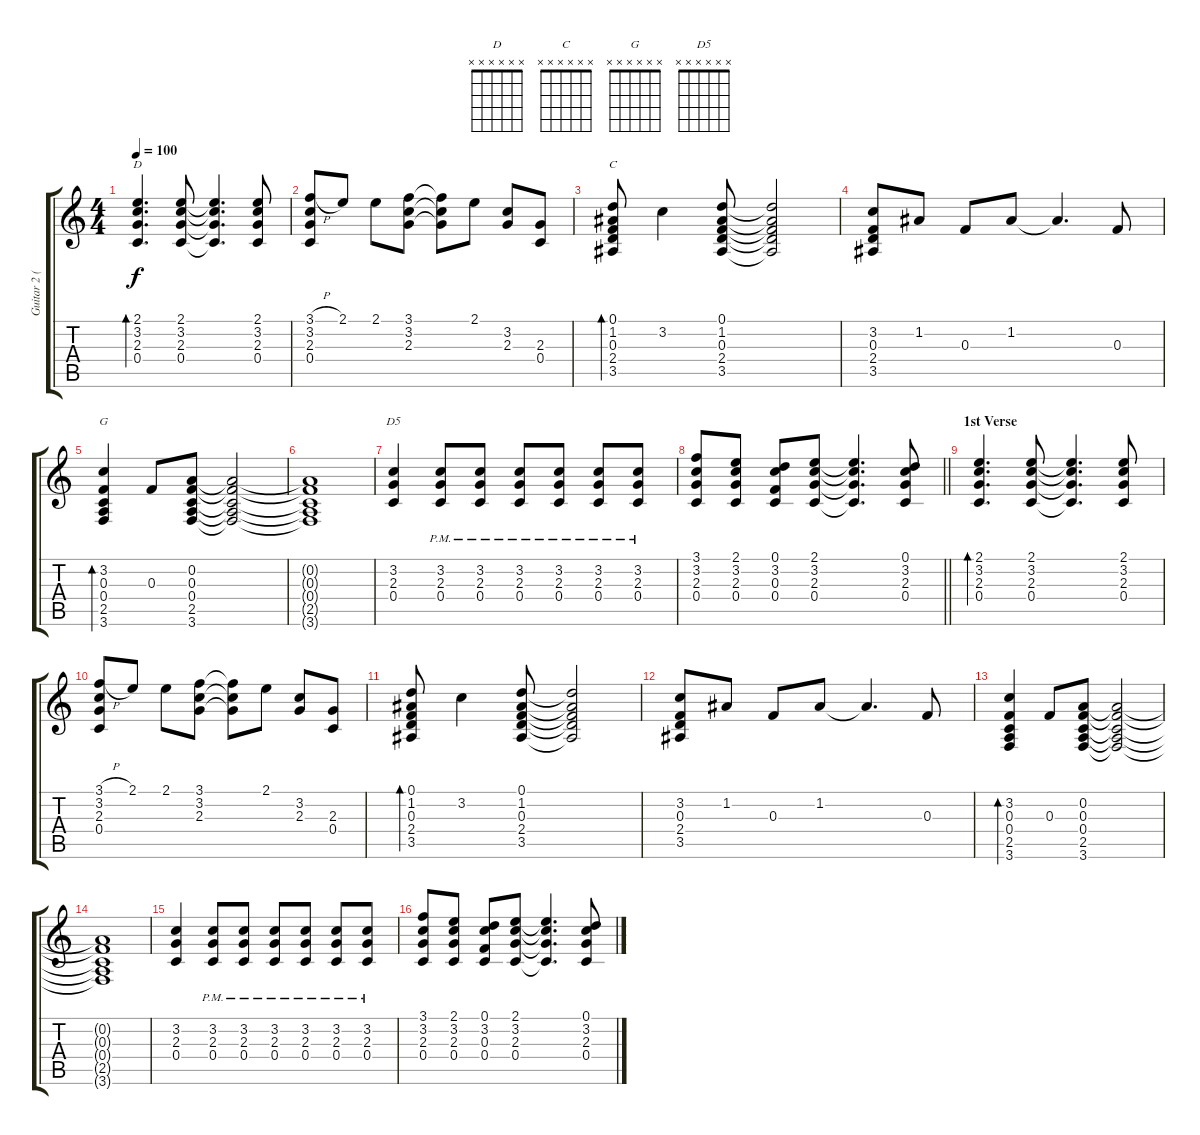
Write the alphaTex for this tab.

\track ("Guitar 2 (Izzy)" "Guitar 2 (") {instrument overdrivenguitar}
\staff {score tabs}
\tuning (D4 A3 F3 C3 G2 D2) {hide}
\chord ("D" x x x x x x)
\chord ("C" x x x x x x)
\chord ("G" x x x x x x)
\chord ("D5" x x x x x x)
\ts (4 4)
\tempo 100
\clef g2
\ks c
(2.1 3.2 2.3 0.4).4{d bd 60 ch "D" dy f} (2.1 3.2 2.3 0.4).8 (2.1{t} 3.2{t} 2.3{t} 0.4{t}).4{d} (2.1 3.2 2.3 0.4).8 |
(3.1{h} 3.2 2.3 0.4).8 2.1.8 2.1.8 (3.1 3.2 2.3).8 (3.1{t} 3.2{t} 2.3{t}).8 2.1.8 (3.2 2.3).8 (2.3 0.4).8 |
(0.1 1.2 0.3 2.4 3.5).8{bd 60 ch "C"} 3.2.4 (0.1 1.2 0.3 2.4 3.5).8 (0.1{t} 1.2{t} 0.3{t} 2.4{t} 3.5{t}).2 |
(3.2 0.3 2.4 3.5).8 1.2.8 0.3.8 1.2.8 1.2{t}.4{d} 0.3.8 |
(3.2 0.3 0.4 2.5 3.6).4{bd 60 ch "G"} 0.3.8 (0.2 0.3 0.4 2.5 3.6).8 (0.2{t} 0.3{t} 0.4{t} 2.5{t} 3.6{t}).2 |
(0.2{t} 0.3{t} 0.4{t} 2.5{t} 3.6{t}).1 |
(3.2 2.3 0.4).4{ch "D5"} (3.2{pm} 2.3{pm} 0.4{pm}).8 (3.2{pm} 2.3{pm} 0.4{pm}).8 (3.2{pm} 2.3{pm} 0.4{pm}).8 (3.2{pm} 2.3{pm} 0.4{pm}).8 (3.2{pm} 2.3{pm} 0.4{pm}).8 (3.2{pm} 2.3{pm} 0.4{pm}).8 |
\barLineRight lightlight
(3.1 3.2 2.3 0.4).8 (2.1 3.2 2.3 0.4).8 (0.1 3.2 0.3 0.4).8 (2.1 3.2 2.3 0.4).8 (2.1{t} 3.2{t} 2.3{t} 0.4{t}).4{d} (0.1 3.2 2.3 0.4).8 |
\section ("" "1st Verse")
(2.1 3.2 2.3 0.4).4{d bd 60} (2.1 3.2 2.3 0.4).8 (2.1{t} 3.2{t} 2.3{t} 0.4{t}).4{d} (2.1 3.2 2.3 0.4).8 |
(3.1{h} 3.2 2.3 0.4).8 2.1.8 2.1.8 (3.1 3.2 2.3).8 (3.1{t} 3.2{t} 2.3{t}).8 2.1.8 (3.2 2.3).8 (2.3 0.4).8 |
(0.1 1.2 0.3 2.4 3.5).8{bd 60} 3.2.4 (0.1 1.2 0.3 2.4 3.5).8 (0.1{t} 1.2{t} 0.3{t} 2.4{t} 3.5{t}).2 |
(3.2 0.3 2.4 3.5).8 1.2.8 0.3.8 1.2.8 1.2{t}.4{d} 0.3.8 |
(3.2 0.3 0.4 2.5 3.6).4{bd 60} 0.3.8 (0.2 0.3 0.4 2.5 3.6).8 (0.2{t} 0.3{t} 0.4{t} 2.5{t} 3.6{t}).2 |
(0.2{t} 0.3{t} 0.4{t} 2.5{t} 3.6{t}).1 |
(3.2 2.3 0.4).4 (3.2{pm} 2.3{pm} 0.4{pm}).8 (3.2{pm} 2.3{pm} 0.4{pm}).8 (3.2{pm} 2.3{pm} 0.4{pm}).8 (3.2{pm} 2.3{pm} 0.4{pm}).8 (3.2{pm} 2.3{pm} 0.4{pm}).8 (3.2{pm} 2.3{pm} 0.4{pm}).8 |
(3.1 3.2 2.3 0.4).8 (2.1 3.2 2.3 0.4).8 (0.1 3.2 0.3 0.4).8 (2.1 3.2 2.3 0.4).8 (2.1{t} 3.2{t} 2.3{t} 0.4{t}).4{d} (0.1 3.2 2.3 0.4).8
